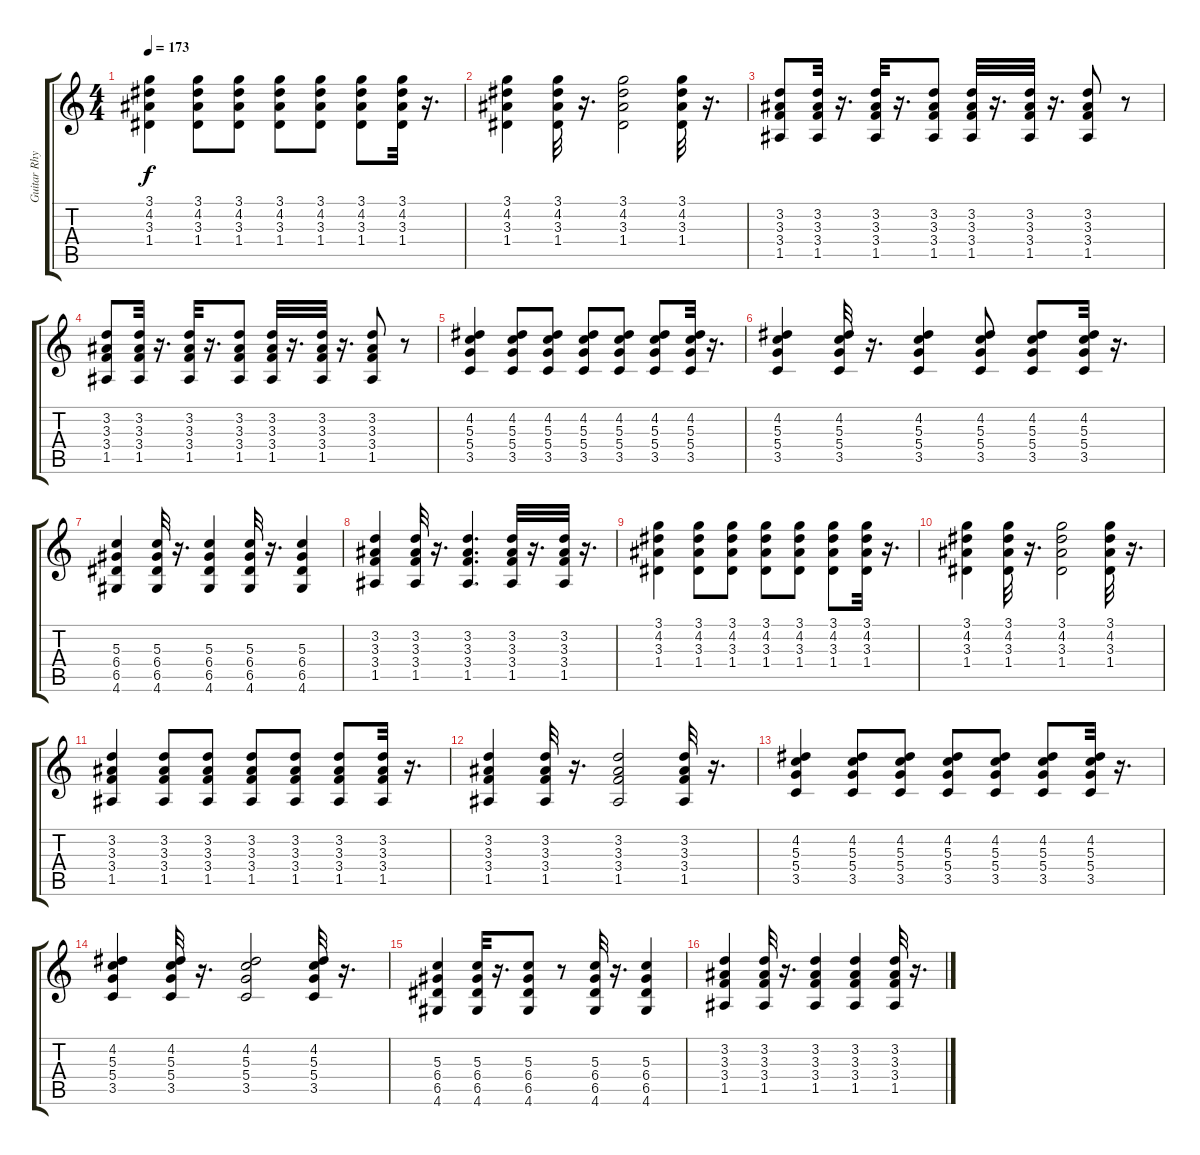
\track ("Guitar Rhythem Die" "Guitar Rhy") {instrument distortionguitar}
\staff {score tabs}
\tuning (E4 B3 G3 D3 A2 E2) {hide}
\ts (4 4)
\tempo 173
\clef g2
\ks c
(3.1 4.2 3.3 1.4).4{dy f} (3.1 4.2 3.3 1.4).8 (3.1 4.2 3.3 1.4).8 (3.1 4.2 3.3 1.4).8 (3.1 4.2 3.3 1.4).8 (3.1 4.2 3.3 1.4).8 (3.1 4.2 3.3 1.4).32 r.16{d} |
(3.1 4.2 3.3 1.4).4 (3.1 4.2 3.3 1.4).32 r.16{d} (3.1 4.2 3.3 1.4).2 (3.1 4.2 3.3 1.4).32 r.16{d} |
(3.2 3.3 3.4 1.5).8 (3.2 3.3 3.4 1.5).32 r.16{d} (3.2 3.3 3.4 1.5).32 r.16{d} (3.2 3.3 3.4 1.5).8 (3.2 3.3 3.4 1.5).32 r.16{d} (3.2 3.3 3.4 1.5).32 r.16{d} (3.2 3.3 3.4 1.5).8 r.8 |
(3.2 3.3 3.4 1.5).8 (3.2 3.3 3.4 1.5).32 r.16{d} (3.2 3.3 3.4 1.5).32 r.16{d} (3.2 3.3 3.4 1.5).8 (3.2 3.3 3.4 1.5).32 r.16{d} (3.2 3.3 3.4 1.5).32 r.16{d} (3.2 3.3 3.4 1.5).8 r.8 |
(4.2 5.3 5.4 3.5).4 (4.2 5.3 5.4 3.5).8 (4.2 5.3 5.4 3.5).8 (4.2 5.3 5.4 3.5).8 (4.2 5.3 5.4 3.5).8 (4.2 5.3 5.4 3.5).8 (4.2 5.3 5.4 3.5).32 r.16{d} |
(4.2 5.3 5.4 3.5).4 (4.2 5.3 5.4 3.5).32 r.16{d} (4.2 5.3 5.4 3.5).4 (4.2 5.3 5.4 3.5).8 (4.2 5.3 5.4 3.5).8 (4.2 5.3 5.4 3.5).32 r.16{d} |
(5.3 6.4 6.5 4.6).4 (5.3 6.4 6.5 4.6).32 r.16{d} (5.3 6.4 6.5 4.6).4 (5.3 6.4 6.5 4.6).32 r.16{d} (5.3 6.4 6.5 4.6).4 |
(3.2 3.3 3.4 1.5).4 (3.2 3.3 3.4 1.5).32 r.16{d} (3.2 3.3 3.4 1.5).4{d} (3.2 3.3 3.4 1.5).32 r.16{d} (3.2 3.3 3.4 1.5).32 r.16{d} |
(3.1 4.2 3.3 1.4).4 (3.1 4.2 3.3 1.4).8 (3.1 4.2 3.3 1.4).8 (3.1 4.2 3.3 1.4).8 (3.1 4.2 3.3 1.4).8 (3.1 4.2 3.3 1.4).8 (3.1 4.2 3.3 1.4).32 r.16{d} |
(3.1 4.2 3.3 1.4).4 (3.1 4.2 3.3 1.4).32 r.16{d} (3.1 4.2 3.3 1.4).2 (3.1 4.2 3.3 1.4).32 r.16{d} |
(3.2 3.3 3.4 1.5).4 (3.2 3.3 3.4 1.5).8 (3.2 3.3 3.4 1.5).8 (3.2 3.3 3.4 1.5).8 (3.2 3.3 3.4 1.5).8 (3.2 3.3 3.4 1.5).8 (3.2 3.3 3.4 1.5).32 r.16{d} |
(3.2 3.3 3.4 1.5).4 (3.2 3.3 3.4 1.5).32 r.16{d} (3.2 3.3 3.4 1.5).2 (3.2 3.3 3.4 1.5).32 r.16{d} |
(4.2 5.3 5.4 3.5).4 (4.2 5.3 5.4 3.5).8 (4.2 5.3 5.4 3.5).8 (4.2 5.3 5.4 3.5).8 (4.2 5.3 5.4 3.5).8 (4.2 5.3 5.4 3.5).8 (4.2 5.3 5.4 3.5).32 r.16{d} |
(4.2 5.3 5.4 3.5).4 (4.2 5.3 5.4 3.5).32 r.16{d} (4.2 5.3 5.4 3.5).2 (4.2 5.3 5.4 3.5).32 r.16{d} |
(5.3 6.4 6.5 4.6).4 (5.3 6.4 6.5 4.6).32 r.16{d} (5.3 6.4 6.5 4.6).8 r.8 (5.3 6.4 6.5 4.6).32 r.16{d} (5.3 6.4 6.5 4.6).4 |
(3.2 3.3 3.4 1.5).4 (3.2 3.3 3.4 1.5).32 r.16{d} (3.2 3.3 3.4 1.5).4 (3.2 3.3 3.4 1.5).4 (3.2 3.3 3.4 1.5).32 r.16{d}
